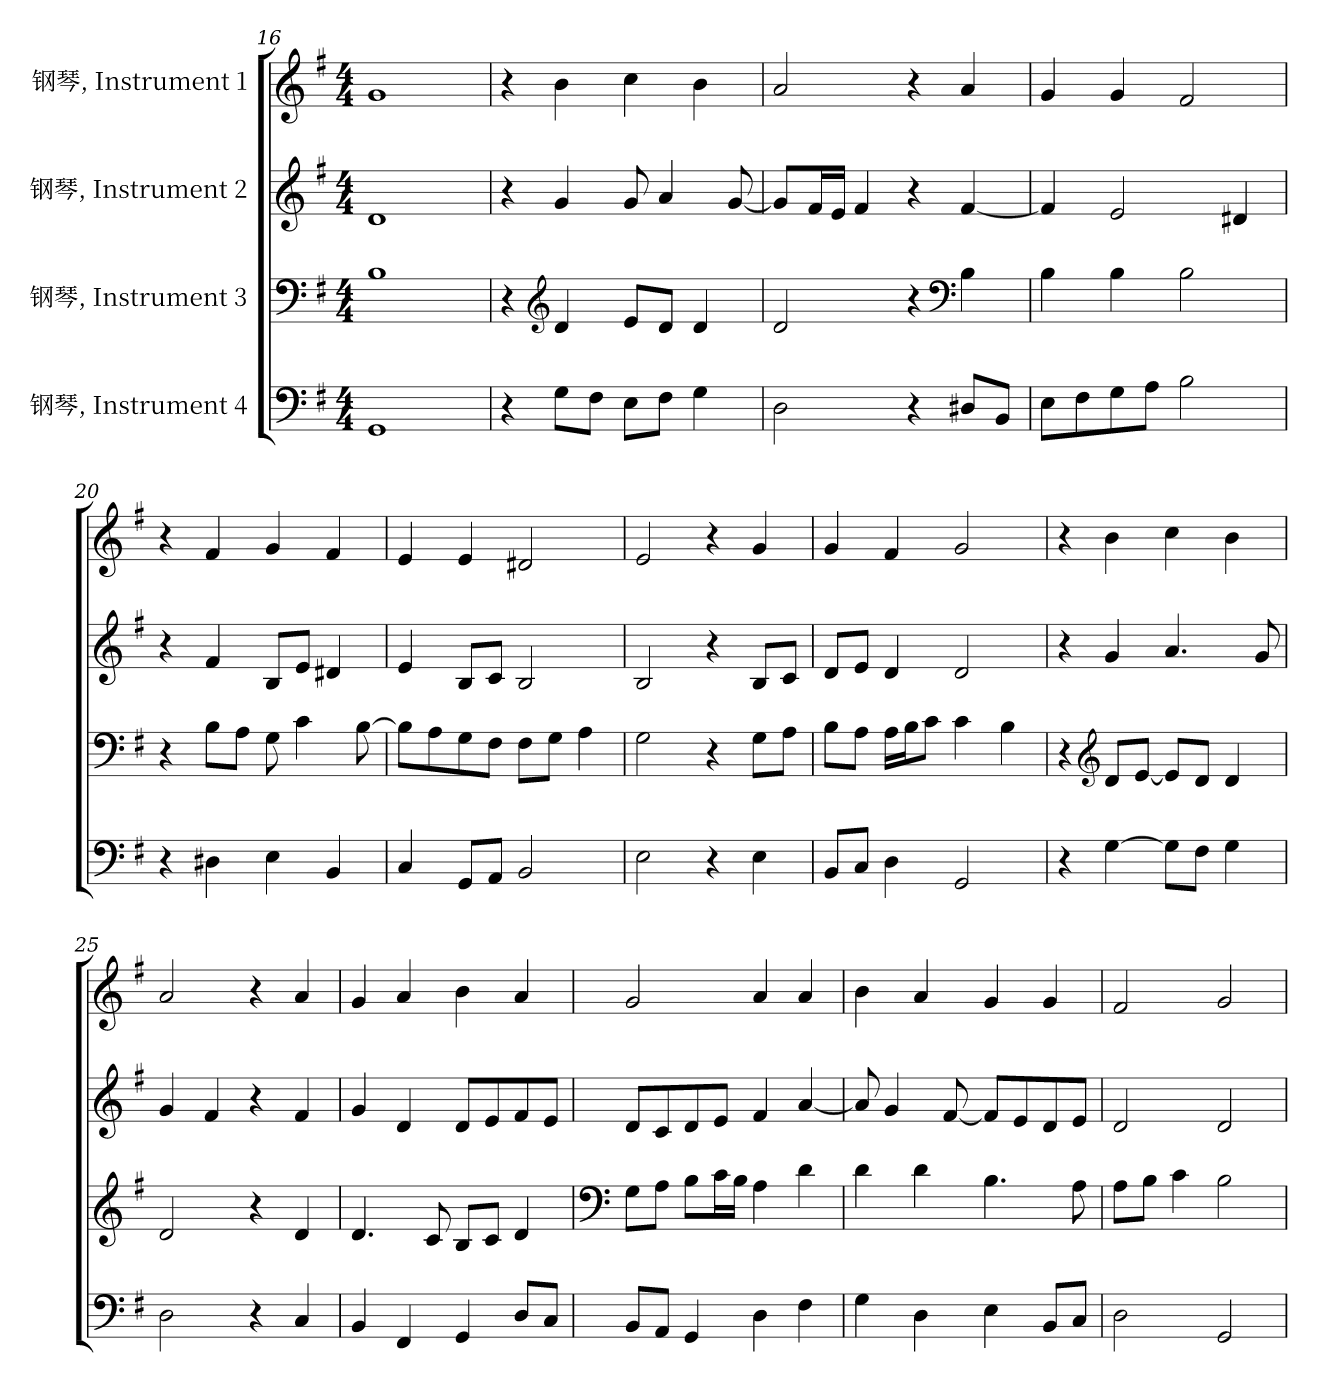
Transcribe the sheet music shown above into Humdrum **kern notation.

**kern	**kern	**kern	**kern
*part4	*part3	*part2	*part1
*staff4	*staff3	*staff2	*staff1
*I"钢琴, Instrument 4	*I"钢琴, Instrument 3	*I"钢琴, Instrument 2	*I"钢琴, Instrument 1
*clefF4	*clefF4	*clefG2	*clefG2
*k[f#]	*k[f#]	*k[f#]	*k[f#]
*M4/4	*M4/4	*M4/4	*M4/4
=16	=16	=16	=16
1GG	1B	1d	1g
!!LO:PB:g=z
=17	=17	=17	=17
4r	4r	4r	4r
*	*clefG2	*	*
8G\L	4d/	4g/	4b\
8F#\J	.	.	.
8E\L	8e/L	8g/	4cc\
8F#\J	8d/J	4a/	.
4G\	4d/	.	4b\
.	.	[8g/	.
=18	=18	=18	=18
2D\	2d/	8g/L]	2a/
.	.	16f#/L	.
.	.	16e/JJ	.
.	.	4f#/	.
4r	4r	4r	4r
*	*clefF4	*	*
8D#X/L	4B\	[4f#/	4a/
8BB/J	.	.	.
=19	=19	=19	=19
8E\L	4B\	4f#/]	4g/
8F#\	.	.	.
8G\	4B\	2e/	4g/
8A\J	.	.	.
2B\	2B\	.	2f#/
.	.	4d#X/	.
=20	=20	=20	=20
4r	4r	4r	4r
4D#X\	8B\L	4f#/	4f#/
.	8A\J	.	.
4E\	8G\	8B/L	4g/
.	4c\	8e/J	.
4BB/	.	4d#X/	4f#/
.	[8B\	.	.
=21	=21	=21	=21
4C/	8B\L]	4e/	4e/
.	8A\	.	.
8GG/L	8G\	8B/L	4e/
8AA/J	8F#\J	8c/J	.
2BB/	8F#\L	2B/	2d#X/
.	8G\J	.	.
.	4A\	.	.
!!LO:LB:g=z
=22	=22	=22	=22
2E\	2G\	2B/	2e/
4r	4r	4r	4r
4E\	8G\L	8B/L	4g/
.	8A\J	8c/J	.
=23	=23	=23	=23
8BB/L	8B\L	8d/L	4g/
8C/J	8A\J	8e/J	.
4D\	16A\LL	4d/	4f#/
.	16B\J	.	.
.	8c\J	.	.
2GG/	4c\	2d/	2g/
.	4B\	.	.
=24	=24	=24	=24
4r	4r	4r	4r
*	*clefG2	*	*
[4G\	8d/L	4g/	4b\
.	[8e/J	.	.
8G\L]	8e/L]	4.a/	4cc\
8F#\J	8d/J	.	.
4G\	4d/	.	4b\
.	.	8g/	.
=25	=25	=25	=25
2D\	2d/	4g/	2a/
.	.	4f#/	.
4r	4r	4r	4r
4C/	4d/	4f#/	4a/
=26	=26	=26	=26
4BB/	4.d/	4g/	4g/
4FF#/	.	4d/	4a/
.	8c/	.	.
4GG/	8B/L	8d/L	4b\
.	8c/J	8e/	.
8D/L	4d/	8f#/	4a/
8C/J	.	8e/J	.
!!LO:LB:g=z
=27	=27	=27	=27
*	*clefF4	*	*
8BB/L	8G\L	8d/L	2g/
8AA/J	8A\J	8c/	.
4GG/	8B\L	8d/	.
.	16c\L	8e/J	.
.	16B\JJ	.	.
4D\	4A\	4f#/	4a/
4F#\	4d\	[4a/	4a/
=28	=28	=28	=28
4G\	4d\	8a/]	4b\
.	.	4g/	.
4D\	4d\	.	4a/
.	.	[8f#/	.
4E\	4.B\	8f#/L]	4g/
.	.	8e/	.
8BB/L	.	8d/	4g/
8C/J	8A\	8e/J	.
=29	=29	=29	=29
2D\	8A\L	2d/	2f#/
.	8B\J	.	.
.	4c\	.	.
2GG/	2B\	2d/	2g/
=	=	=	=
*-	*-	*-	*-
